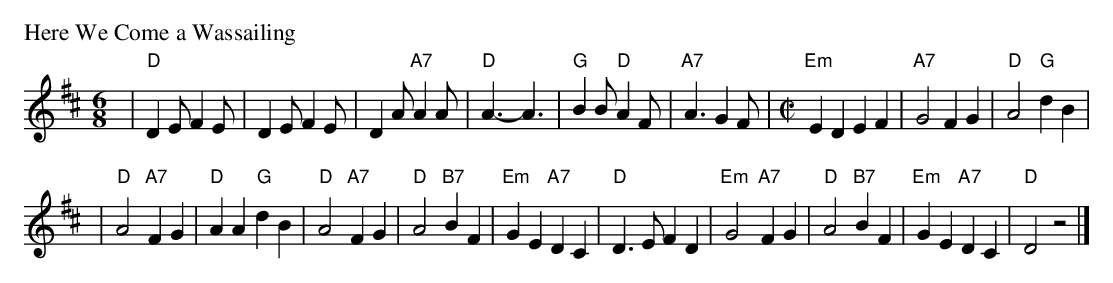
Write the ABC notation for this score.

X:1
P: Here We Come a Wassailing
M: 6/8
L: 1/8
K: D
| "D"D2E F2E \
| D2E F2E \
| D2A "A7"A2A \
| "D"A3- A3 \
| "G"B2B "D"A2F \
| "A7"A3 G2F \
|[M:C|] "Em"E2D2 E2F2 \
| "A7"G4 F2G2 \
| "D"A4 "G"d2B2 |
| "D"A4 "A7"F2G2 \
| "D"A2A2 "G"d2B2 \
| "D"A4 "A7"F2G2 \
| "D"A4 "B7"B2F2 \
| "Em"G2E2 "A7"D2C2 \
| "D"D3E F2D2 \
| "Em"G4 "A7"F2G2 \
| "D"A4 "B7"B2F2 \
| "Em"G2E2 "A7"D2C2 \
| "D"D4 z4 |]
